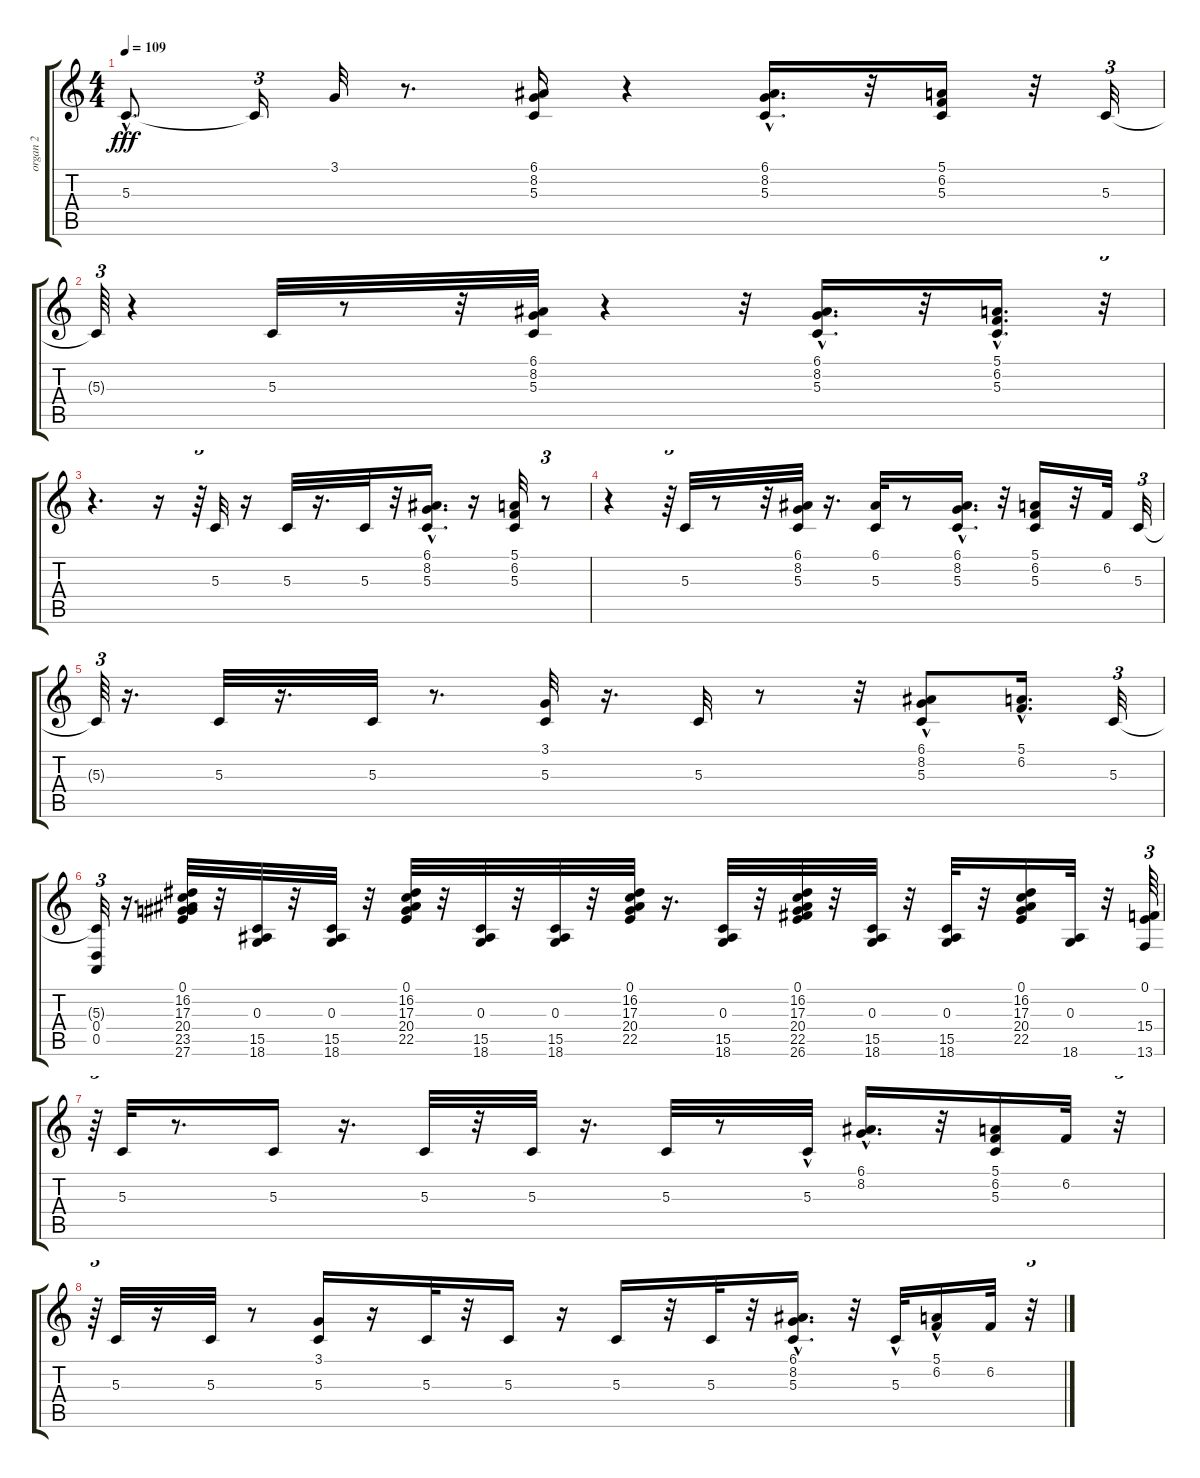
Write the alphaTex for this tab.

\track ("organ 2" "organ 2") {instrument rockorgan}
\staff {score tabs}
\tuning (E4 B3 G3 D3 A2 E2) {hide}
\ts (4 4)
\tempo 109
\clef g2
\ks c
5.3{hac t}.8{d dy fff} 5.3{t}.16{tu (3 2)} 3.1.32{balance 0} r.8{d} (6.1 8.2 5.3).16 r.4 (6.1 8.2 5.3{hac}).16{d} r.32 (5.1 6.2 5.3).16 r.32 5.3.32{tu (3 2)} |
5.3{t}.64{tu (3 2)} r.4 5.3.32 r.8 r.32 (6.1 8.2 5.3).32 r.4 r.32 (6.1 8.2{hac} 5.3{hac}).16{d} r.32 (5.1 6.2 5.3{hac}).16{d} r.32{tu (3 2)} |
r.4{d} r.16 r.64{tu (3 2)} 5.3.32{balance 16} r.16 5.3.32 r.16{d} 5.3.32 r.32 (6.1 8.2{hac} 5.3{hac}).16{d} r.16 (5.1 6.2 5.3).32 r.8{tu (3 2)} |
r.4 r.64{tu (3 2)} 5.3.32 r.8 r.32 (6.1 8.2 5.3).32{balance 0} r.16{d} (6.1 5.3).32 r.8 (6.1 8.2{hac} 5.3{hac}).16{d} r.32 (5.1 6.2 5.3).16 r.32 6.2.32 5.3.32{tu (3 2)} |
5.3{t}.64{tu (3 2)} r.16{d} 5.3.32 r.16{d} 5.3.32 r.8{d} (3.1 5.3).32{balance 16} r.16{d} 5.3.32 r.8 r.32 (6.1 8.2{hac} 5.3{hac}).8 (5.1{hac} 6.2).16{d} 5.3.32{tu (3 2)} |
(5.3{t} 0.4 0.5).32{tu (3 2)} r.16{d} (0.1 16.2 17.3 20.4 23.5 27.6).32 r.32 (0.3 15.5 18.6).32 r.32 (0.3 15.5 18.6).32 r.32 (0.1 16.2 17.3 20.4 22.5).32 r.32 (0.3 15.5 18.6).32 r.32 (0.3 15.5 18.6).32 r.32 (0.1 16.2 17.3 20.4 22.5).32 r.16{d} (0.3 15.5 18.6).32 r.32 (0.1 16.2 17.3 20.4 22.5 26.6).32 r.32 (0.3 15.5 18.6).32 r.32 (0.3 15.5 18.6).32 r.32 (0.1 16.2 17.3 20.4 22.5).16 (0.3 18.6).32 r.32 (0.1 15.4 13.6).64{tu (3 2)} |
r.64{tu (3 2)} 5.3.32 r.8{d} 5.3.16 r.16{d} 5.3.32{balance 16} r.32 5.3.32 r.16{d} 5.3.32 r.8 5.3{hac}.32 (6.1 8.2{hac}).16{d} r.32 (5.1 6.2 5.3).16 6.2.32 r.32{tu (3 2)} |
r.64{tu (3 2)} 5.3.32 r.16 5.3.32 r.8 (3.1 5.3).16{balance 0} r.16 5.3.32 r.32 5.3.16 r.16 5.3.16 r.32 5.3.32 r.32 (6.1{hac} 8.2{hac} 5.3{hac}).16{d} r.32 5.3{hac}.32 (5.1{hac} 6.2).16 6.2.32 r.32{tu (3 2)}
